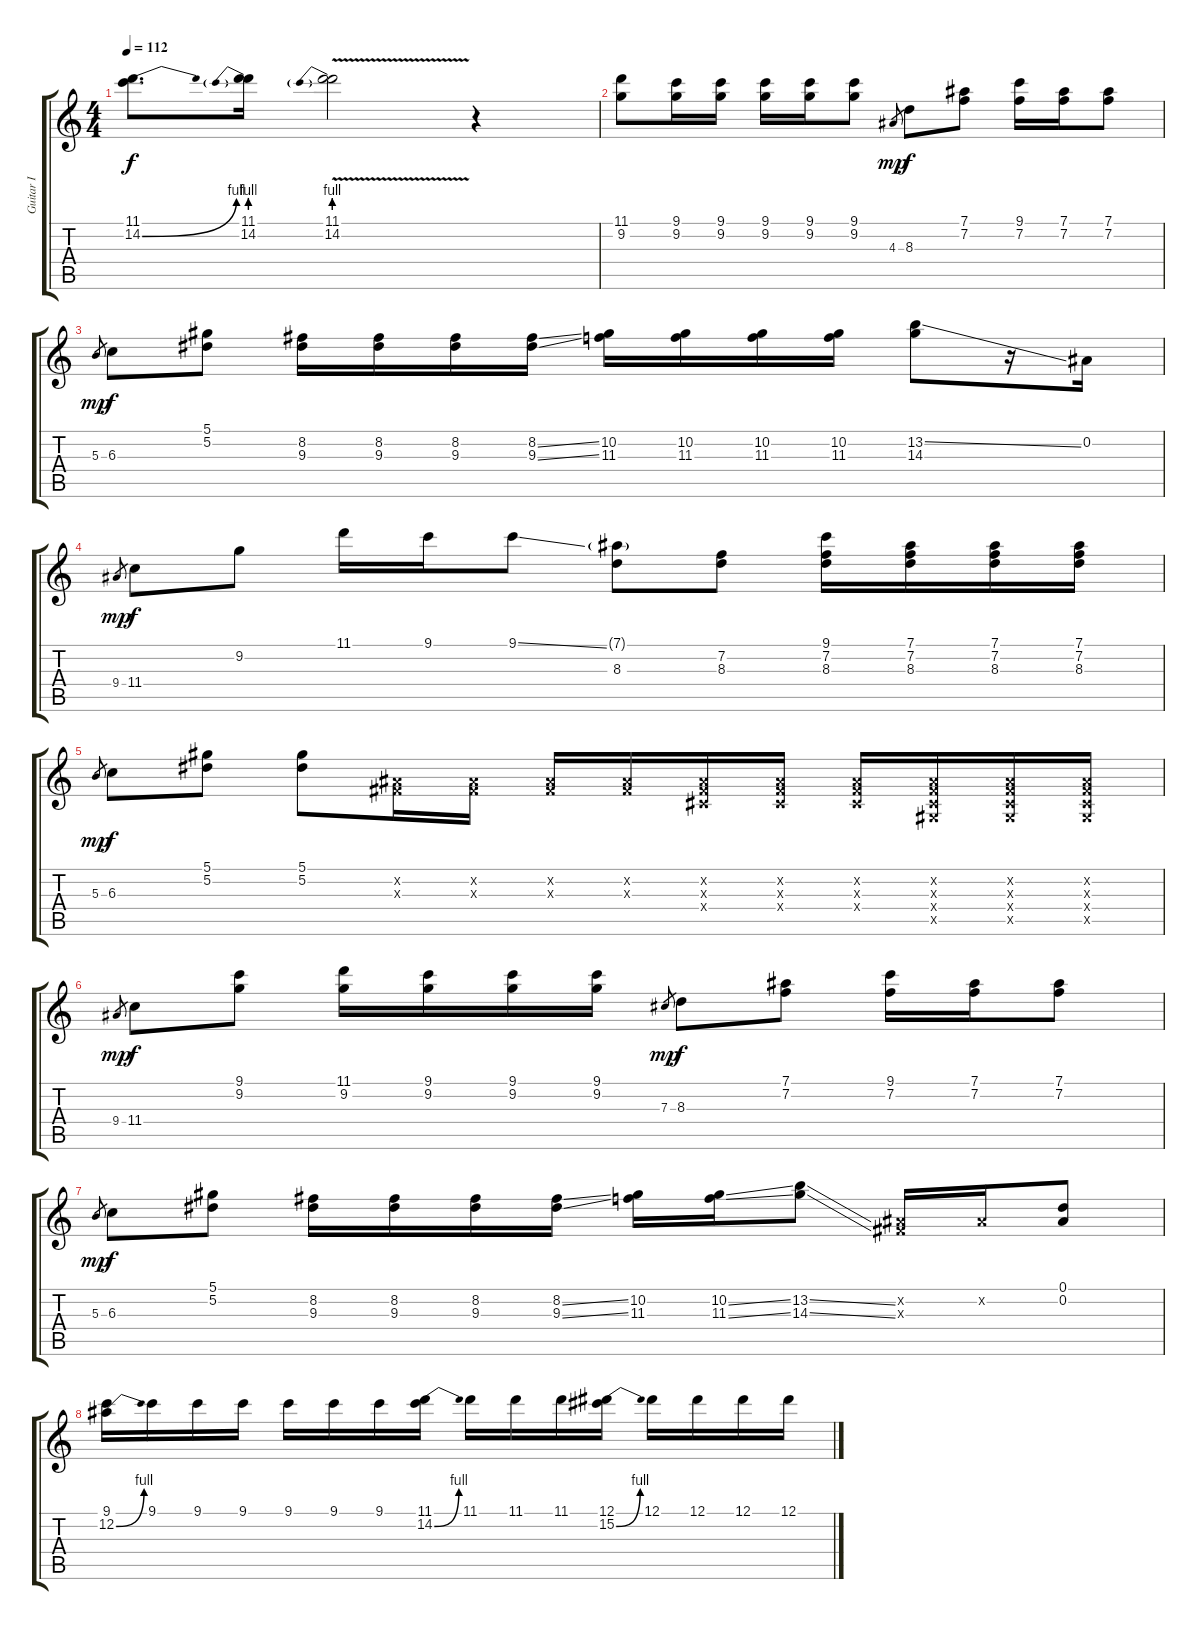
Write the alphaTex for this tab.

\track ("Guitar I" "Guitar I") {instrument overdrivenguitar}
\staff {score tabs}
\tuning (Eb4 Bb3 Gb3 Db3 Ab2 Eb2) {hide}
\ts (4 4)
\tempo 112
\clef g2
\ks c
(11.1 14.2{be (bend 0 0 60 4)}).8{d dy f} (11.1 14.2{be (prebend 0 4 60 4)}).16 (11.1{v} 14.2{be (prebend 0 4 60 4)}).2 r.4 |
(11.1 9.2).8 (9.1 9.2).16 (9.1 9.2).16 (9.1 9.2).16 (9.1 9.2).16 (9.1 9.2).8 4.3.8{gr dy mp} 8.3.8{dy f} (7.1 7.2).8 (9.1 7.2).16 (7.1 7.2).16 (7.1 7.2).8 |
5.3.8{gr dy mp} 6.3.8{dy f} (5.1 5.2).8 (8.2 9.3).16 (8.2 9.3).16 (8.2 9.3).16 (8.2{ss} 9.3{ss}).16 (10.2 11.3).16 (10.2 11.3).16 (10.2 11.3).16 (10.2 11.3).16 (13.2{ss} 14.3).8 r.16 0.2.16 |
9.4.8{gr dy mp} 11.4.8{dy f} 9.2.8 11.1.16 9.1.16 9.1{ss}.8 (7.1{g} 8.3).8 (7.2 8.3).8 (9.1 7.2 8.3).16 (7.1 7.2 8.3).16 (7.1 7.2 8.3).16 (7.1 7.2 8.3).16 |
5.3.8{gr dy mp} 6.3.8{dy f} (5.1 5.2).8 (5.1 5.2).8 (0.2{x} 0.3{x}).16 (0.2{x} 0.3{x}).16 (0.2{x} 0.3{x}).16 (0.2{x} 0.3{x}).16 (0.2{x} 0.3{x} 0.4{x}).16 (0.2{x} 0.3{x} 0.4{x}).16 (0.2{x} 0.3{x} 0.4{x}).16 (0.2{x} 0.3{x} 0.4{x} 0.5{x}).16 (0.2{x} 0.3{x} 0.4{x} 0.5{x}).16 (0.2{x} 0.3{x} 0.4{x} 0.5{x}).16 |
9.4.8{gr dy mp} 11.4.8{dy f} (9.1 9.2).8 (11.1 9.2).16 (9.1 9.2).16 (9.1 9.2).16 (9.1 9.2).16 7.3.8{gr dy mp} 8.3.8{dy f} (7.1 7.2).8 (9.1 7.2).16 (7.1 7.2).16 (7.1 7.2).8 |
5.3.8{gr dy mp} 6.3.8{dy f} (5.1 5.2).8 (8.2 9.3).16 (8.2 9.3).16 (8.2 9.3).16 (8.2{ss} 9.3{ss}).16 (10.2 11.3).16 (10.2{ss} 11.3{ss}).16 (13.2{ss} 14.3{ss}).8 (0.2{x} 0.3{x}).16 0.2{x}.16 (0.1 0.2).8 |
(9.1 12.2{be (bend 0 0 60 4)}).16 9.1.16 9.1.16 9.1.16 9.1.16 9.1.16 9.1.16 (11.1 14.2{be (bend 0 0 60 4)}).16 11.1.16 11.1.16 11.1.16 (12.1 15.2{be (bend 0 0 60 4)}).16 12.1.16 12.1.16 12.1.16 12.1.16
